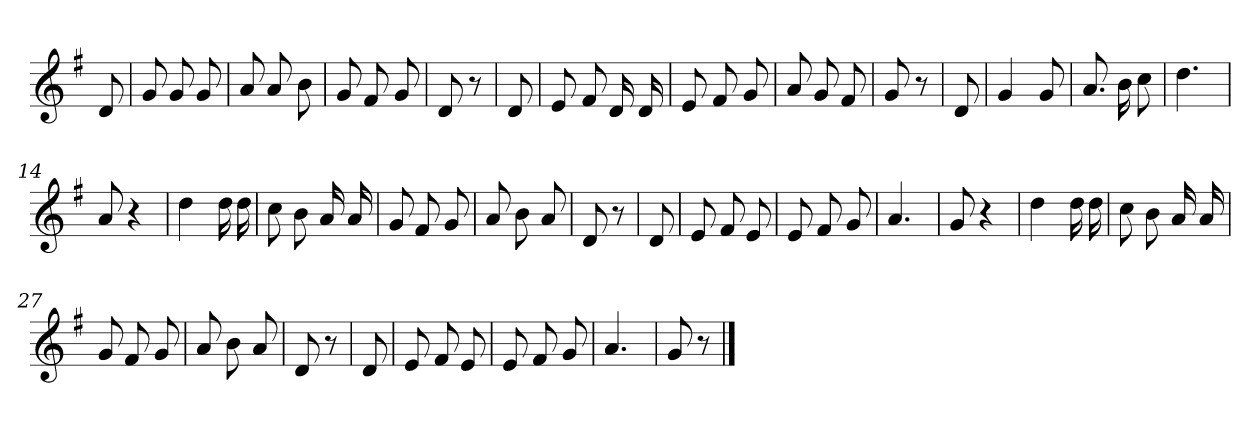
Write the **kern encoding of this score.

**kern
*part1
*staff1
*clefG2
*k[f#]
*G:
=
8d
=1
8g
8g
8g
=2
8a
8a
8b
=3
8g
8f#
8g
=4
8d
8r
=5
8d
=6
8e
8f#
16d
16d
=7
8e
8f#
8g
=8
8a
8g
8f#
=9
8g
8r
=10
8d
=11
4g
8g
=12
8.a
16b
8cc
=13
4.dd
=14
8a
4r
=15
4dd
16dd
16dd
=16
8cc
8b
16a
16a
=17
8g
8f#
8g
=18
8a
8b
8a
=19
8d
8r
=20
8d
=21
8e
8f#
8e
=22
8e
8f#
8g
=23
4.a
=24
8g
4r
=25
4dd
16dd
16dd
=26
8cc
8b
16a
16a
=27
8g
8f#
8g
=28
8a
8b
8a
=29
8d
8r
=30
8d
=31
8e
8f#
8e
=32
8e
8f#
8g
=33
4.a
=34
8g
8r
==
*-
